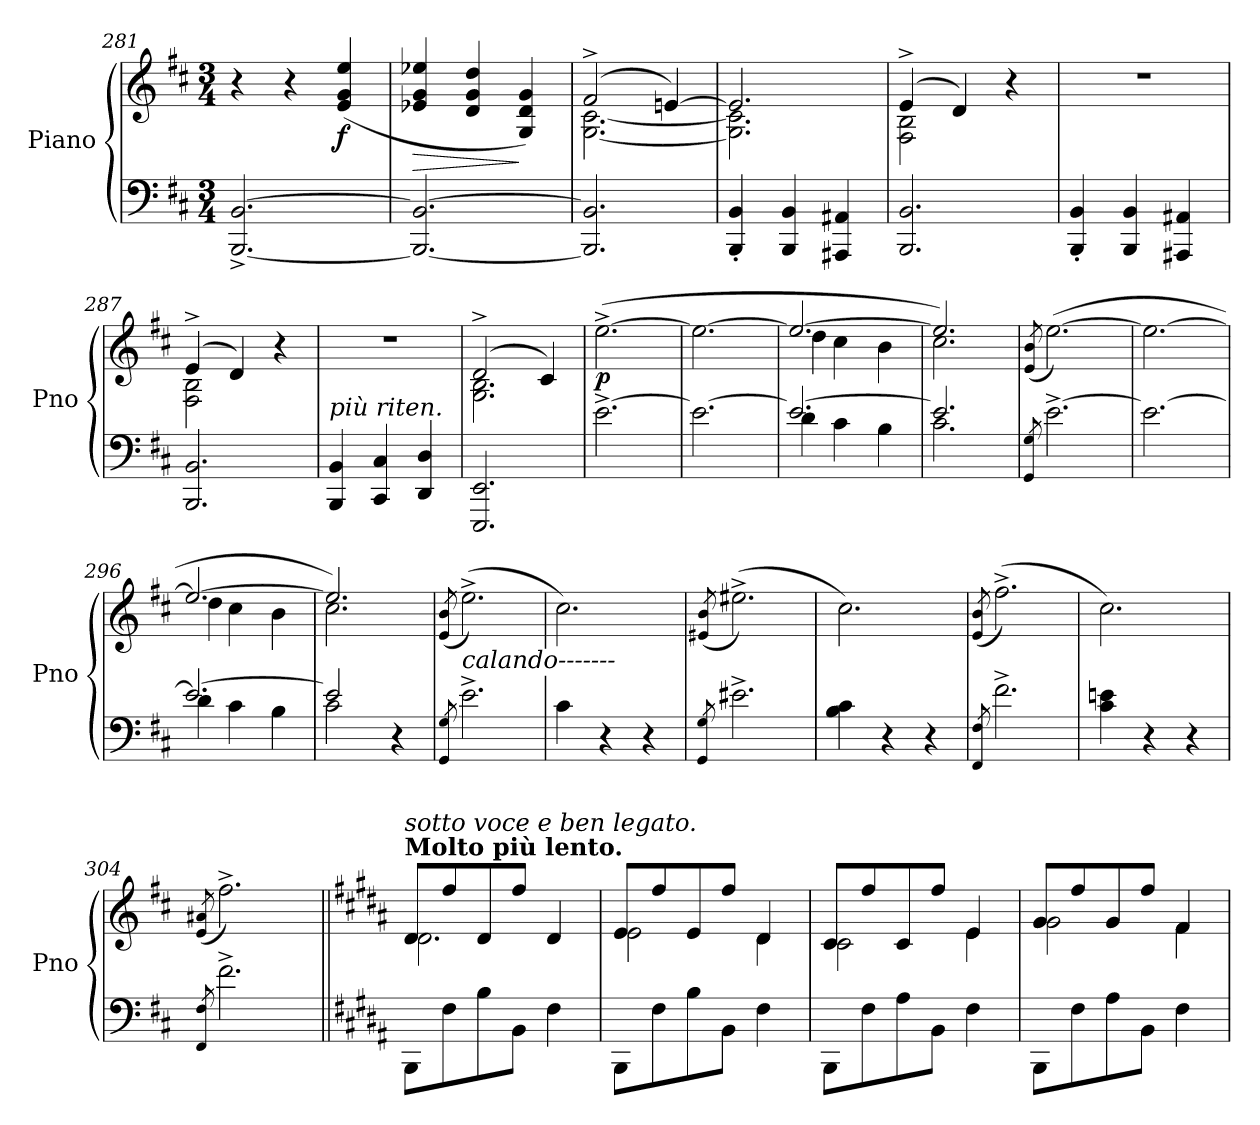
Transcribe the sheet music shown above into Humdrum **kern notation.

**kern	**kern	**dynam
*part1	*part1	*part1
*staff2	*staff1	*staff1/2
*I"Piano	*	*
*I'Pno	*	*
*clefF4	*clefG2	*
*k[f#c#]	*k[f#c#]	*
*M3/4	*M3/4	*
=281	=281	=281
[2.BBB/^ [2.BB/^	4r	.
.	4r	.
!	!	!LO:DY:b
.	(4e/ 4g/ 4ee/	f
=282	=282	=282
!	!	!LO:HP:b
2.BBB/_ 2.BB/_	4e-X/ 4g/ 4ee-X/	>
.	4d/ 4g/ 4dd/	.
.	4G/ 4d/ 4g/)	]
=283	=283	=283
*	*^	*
2.BBB/] 2.BB/]	(2f#^/	[2.G\ [2.c#\	.
.	[4en/)	.	.
=284	=284	=284	=284
4BBB/' 4BB/'	2.en/]	2.G\] 2.c#\]	.
4BBB/ 4BB/	.	.	.
4AAA#X/ 4AA#X/	.	.	.
=285	=285	=285	=285
!	!	!	!LO:DY:a=2
2.BBB/ 2.BB/	(4e^/	2F#\ 2B\	other-dynamics
.	4d/)	.	.
.	4r	4ryy	.
*	*v	*v	*
=286	=286	=286
4BBB/' 4BB/'	2.r	.
4BBB/ 4BB/	.	.
4AAA#X/ 4AA#X/	.	.
=287	=287	=287
*	*^	*
2.BBB/ 2.BB/	(4e^/	2F#\ 2B\	.
.	4d/)	.	.
.	4r	4ryy	.
=288	=288	=288	=288
!LO:TX:a:i:t=più riten.	!	!	!
*	*v	*v	*
4BBB/ 4BB/	2.r	.
4CC#/ 4C#/	.	.
4DD/ 4D/	.	.
!!LO:LB:g=z
=289	=289	=289
*	*^	*
2.EEE/ 2.EE/	(2d^/	2.G\ 2.B\	.
.	4c#/)	.	.
*	*v	*v	*
=290	=290	=290
!	!	!LO:DY:b
[2.e^\	([2.ee^\	p
=291	=291	=291
2.e\_	2.ee\_	.
=292	=292	=292
*^	*^	*
2.e/_	4d\	2.ee/_	4dd\	.
.	4c#\	.	4cc#\	.
.	4B\	.	4b\	.
=293	=293	=293	=293	=293
2.e/]	2.c#\	2.ee/])	2.cc#\	.
*v	*v	*	*	*
*	*v	*v	*
=294	=294	=294
8qGG/ 8qG/	(>8qe/ 8qb/	.
[2.e^\	([2.ee\)	.
=295	=295	=295
2.e\_	2.ee\_	.
=296	=296	=296
*^	*^	*
2.e/_	4d\	2.ee/_	4dd\	.
.	4c#\	.	4cc#\	.
.	4B\	.	4b\	.
=297	=297	=297	=297	=297
2e/]	2c#\	2.ee/])	2.cc#\	.
4r	4ryy	.	.	.
*v	*v	*	*	*
*	*v	*v	*
!!LO:LB:g=z
=298	=298	=298
8qGG/ 8qG/	(>8qe/ 8qb/	.
!LO:TX:a:i:t=calando-------	!	!
2.e^\	(2.ee^\)	.
=299	=299	=299
4c#\	2.cc#\)	.
4r	.	.
4r	.	.
=300	=300	=300
8qGG/ 8qG/	(>8qe#X/ 8qb/	.
2.e#X^\	(2.ee#X^\)	.
=301	=301	=301
4B\ 4c#\	2.cc#\)	.
4r	.	.
4r	.	.
=302	=302	=302
8qFF#/ 8qF#/	(>8qe/ 8qb/	.
2.f#^\	(2.ff#^\)	.
=303	=303	=303
4c#\ 4en\	2.cc#\)	.
4r	.	.
4r	.	.
=304	=304	=304
8qFF#/ 8qF#/	(>8qe/ 8qa#X/	.
2.f#^\	2.ff#^\)	.
!!LO:LB:g=z
=305||	=305||	=305||
*k[f#c#g#d#a#]	*k[f#c#g#d#a#]	*
*	*^	*
!	!LO:TX:a:B:t=Molto più lento.	!	!
!	!LO:TX:a:i:t=sotto voce e ben legato.	!	!
8BBB\L	8d#/L	2.d#\	.
8F#\	8ff#/	.	.
8B\	8d#/	.	.
8BB\J	8ff#/J	.	.
4F#\	4d#/	.	.
=306	=306	=306	=306
8BBB\L	8e/L	2e\	.
8F#\	8ff#/	.	.
8B\	8e/	.	.
8BB\J	8ff#/J	.	.
4F#\	4d#/	4d#\	.
=307	=307	=307	=307
8BBB\L	8c#/L	2c#\	.
8F#\	8ff#/	.	.
8A#\	8c#/	.	.
8BB\J	8ff#/J	.	.
4F#\	4e/	4e\	.
=308	=308	=308	=308
8BBB\L	8g#/L	2g#\	.
8F#\	8ff#/	.	.
8A#\	8g#/	.	.
8BB\J	8ff#/J	.	.
4F#\	4f#/	4f#\	.
*	*v	*v	*
=	=	=
*-	*-	*-
